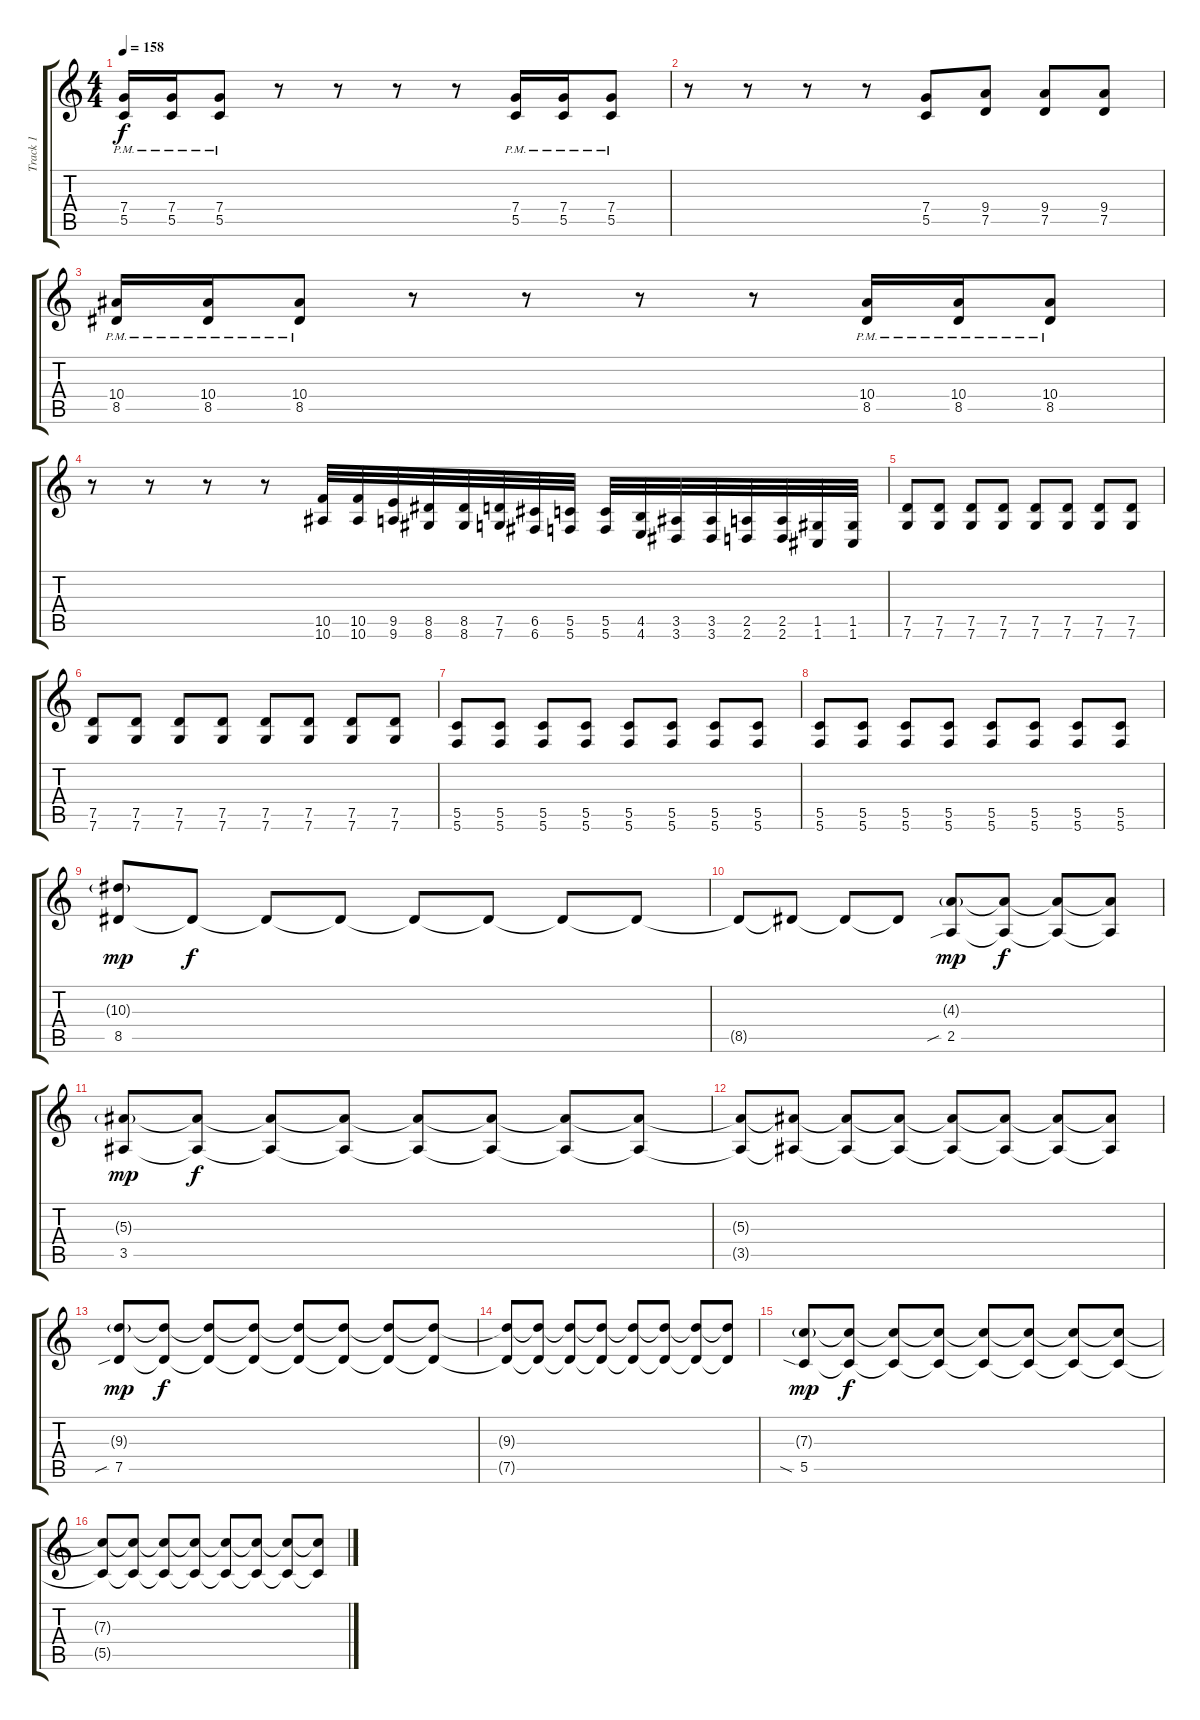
\track ("Track 1" "Track 1") {instrument distortionguitar}
\staff {score tabs}
\tuning (D4 A3 F3 C3 G2 C2) {hide}
\ts (4 4)
\tempo 158
\clef g2
\ks c
(7.4{pm} 5.5{pm}).16{dy f} (7.4{pm} 5.5{pm}).16 (7.4{pm} 5.5{pm}).8 r.8 r.8 r.8 r.8 (7.4{pm} 5.5{pm}).16 (7.4{pm} 5.5{pm}).16 (7.4{pm} 5.5{pm}).8 |
r.8 r.8 r.8 r.8 (7.4 5.5).8 (9.4 7.5).8 (9.4 7.5).8 (9.4 7.5).8 |
(10.4{pm} 8.5{pm}).16 (10.4{pm} 8.5{pm}).16 (10.4{pm} 8.5{pm}).8 r.8 r.8 r.8 r.8 (10.4{pm} 8.5{pm}).16 (10.4{pm} 8.5{pm}).16 (10.4{pm} 8.5{pm}).8 |
r.8 r.8 r.8 r.8 (10.5 10.6).32 (10.5 10.6).32 (9.5 9.6).32 (8.5 8.6).32 (8.5 8.6).32 (7.5 7.6).32 (6.5 6.6).32 (5.5 5.6).32 (5.5 5.6).32 (4.5 4.6).32 (3.5 3.6).32 (3.5 3.6).32 (2.5 2.6).32 (2.5 2.6).32 (1.5 1.6).32 (1.5 1.6).32 |
(7.5 7.6).8 (7.5 7.6).8 (7.5 7.6).8 (7.5 7.6).8 (7.5 7.6).8 (7.5 7.6).8 (7.5 7.6).8 (7.5 7.6).8 |
(7.5 7.6).8 (7.5 7.6).8 (7.5 7.6).8 (7.5 7.6).8 (7.5 7.6).8 (7.5 7.6).8 (7.5 7.6).8 (7.5 7.6).8 |
(5.5 5.6).8 (5.5 5.6).8 (5.5 5.6).8 (5.5 5.6).8 (5.5 5.6).8 (5.5 5.6).8 (5.5 5.6).8 (5.5 5.6).8 |
(5.5 5.6).8 (5.5 5.6).8 (5.5 5.6).8 (5.5 5.6).8 (5.5 5.6).8 (5.5 5.6).8 (5.5 5.6).8 (5.5 5.6).8 |
(10.3{g} 8.5).8{dy mp volume 14} 8.5{t}.8{dy f} 8.5{t}.8 8.5{t}.8 8.5{t}.8 8.5{t}.8 8.5{t}.8 8.5{t}.8 |
8.5{t}.8 8.5{t}.8 8.5{t}.8 8.5{t}.8 (4.3{g} 2.5{sib}).8{dy mp} (4.3{t} 2.5{t}).8{dy f} (4.3{t} 2.5{t}).8 (4.3{t} 2.5{t}).8 |
(5.3{g} 3.5).8{dy mp} (5.3{t} 3.5{t}).8{dy f} (5.3{t} 3.5{t}).8 (5.3{t} 3.5{t}).8 (5.3{t} 3.5{t}).8 (5.3{t} 3.5{t}).8 (5.3{t} 3.5{t}).8 (5.3{t} 3.5{t}).8 |
(5.3{t} 3.5{t}).8 (5.3{t} 3.5{t}).8 (5.3{t} 3.5{t}).8 (5.3{t} 3.5{t}).8 (5.3{t} 3.5{t}).8 (5.3{t} 3.5{t}).8 (5.3{t} 3.5{t}).8 (5.3{t} 3.5{t}).8 |
(9.3{g} 7.5{sib}).8{dy mp} (9.3{t} 7.5{t}).8{dy f} (9.3{t} 7.5{t}).8 (9.3{t} 7.5{t}).8 (9.3{t} 7.5{t}).8 (9.3{t} 7.5{t}).8 (9.3{t} 7.5{t}).8 (9.3{t} 7.5{t}).8 |
(9.3{t} 7.5{t}).8 (9.3{t} 7.5{t}).8 (9.3{t} 7.5{t}).8 (9.3{t} 7.5{t}).8 (9.3{t} 7.5{t}).8 (9.3{t} 7.5{t}).8 (9.3{t} 7.5{t}).8 (9.3{t} 7.5{t}).8 |
(7.3{g} 5.5{sia}).8{dy mp} (7.3{t} 5.5{t}).8{dy f} (7.3{t} 5.5{t}).8 (7.3{t} 5.5{t}).8 (7.3{t} 5.5{t}).8 (7.3{t} 5.5{t}).8 (7.3{t} 5.5{t}).8 (7.3{t} 5.5{t}).8 |
(7.3{t} 5.5{t}).8 (7.3{t} 5.5{t}).8 (7.3{t} 5.5{t}).8 (7.3{t} 5.5{t}).8 (7.3{t} 5.5{t}).8 (7.3{t} 5.5{t}).8 (7.3{t} 5.5{t}).8 (7.3{t} 5.5{t}).8
